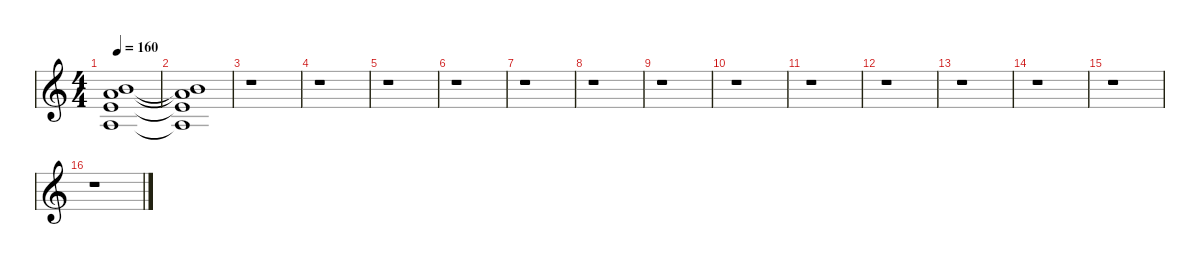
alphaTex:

\defaultSystemsLayout 4
\hideDynamics
\bracketExtendMode nobrackets
\singleTrackTrackNamePolicy hidden
\multiTrackTrackNamePolicy hidden
\firstSystemTrackNameMode fullname
\firstSystemTrackNameOrientation horizontal
\otherSystemsTrackNameOrientation horizontal
\track ("Keyboards" "vln.") {instrument synthstrings1}
\staff {score}
\tuning (E4 B3 G3 D3 A2 E2)
\ts (4 4)
\tempo 160
\clef g2
\ks aminor
(12.2{t} 14.3{t} 14.4{t} 12.5{t}).1{dy f beam Up} |
(12.2{t} 14.3{t} 14.4{t} 12.5{t}).1{beam Up} |
r.1{beam Down} |
r.1{beam Down} |
r.1{beam Down} |
r.1{beam Down} |
r.1{beam Down} |
r.1{beam Down} |
r.1{beam Down} |
r.1{beam Down} |
r.1{beam Down} |
r.1{beam Down} |
r.1{beam Down} |
r.1{beam Down} |
r.1{beam Down} |
r.1{beam Down}
